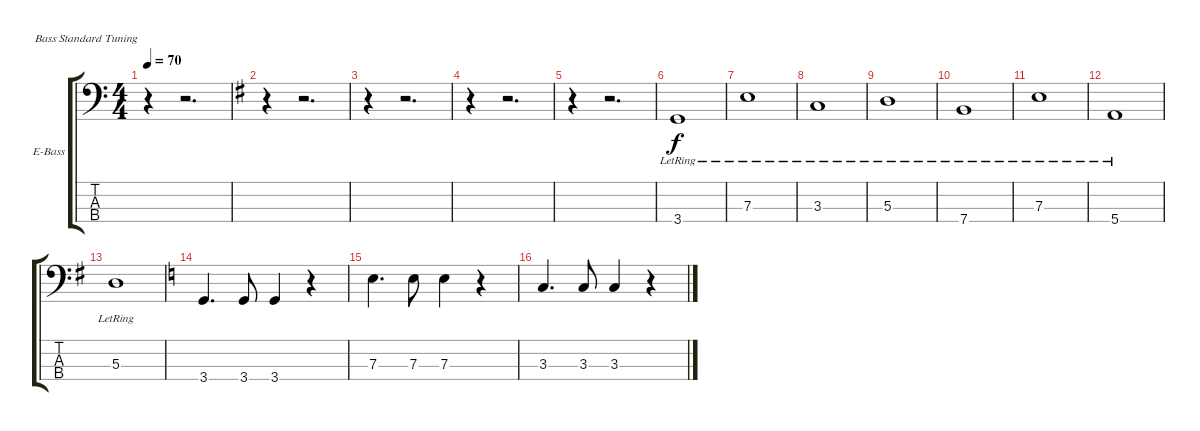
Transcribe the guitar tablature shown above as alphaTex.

\bracketExtendMode groupsimilarinstruments
\firstSystemTrackNameOrientation horizontal
\otherSystemsTrackNameOrientation horizontal
\track ("±´Ë¾" "E-Bass") {instrument electricbassfinger}
\staff {score tabs}
\tuning (G2 D2 A1 E1)
\ts (4 4)
\beaming (8 2 2 2 2)
\tempo 70
\clef f4
\ks c
r.4{dy f instrument electricbassfinger} r.2{d} |
\ks g
r.4 r.2{d} |
r.4 r.2{d} |
r.4 r.2{d} |
r.4 r.2{d} |
3.4{lr}.1 |
7.3{lr}.1 |
3.3{lr}.1 |
5.3{lr}.1 |
7.4{lr}.1 |
7.3{lr}.1 |
5.4{lr}.1 |
5.3{lr}.1 |
\ks c
3.4.4{d} 3.4.8 3.4.4 r.4 |
7.3.4{d} 7.3.8 7.3.4 r.4 |
3.3.4{d} 3.3.8 3.3.4 r.4
